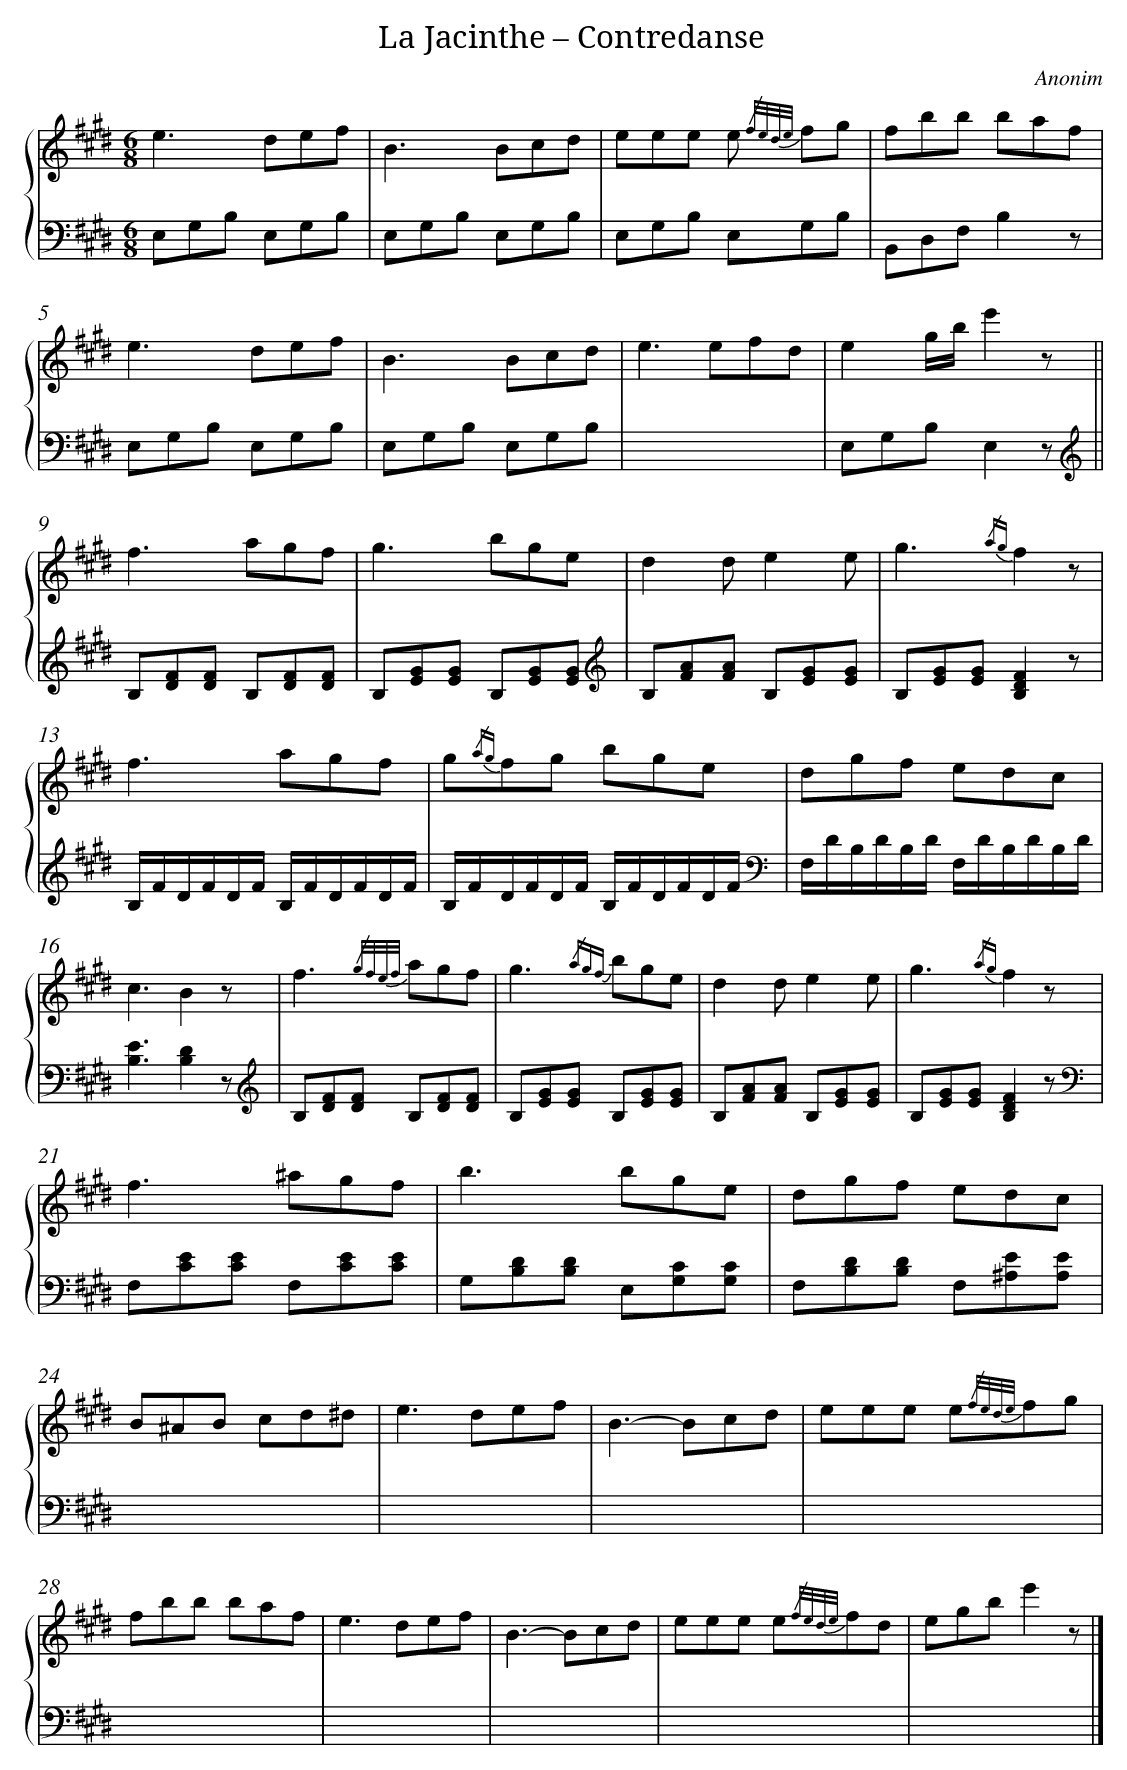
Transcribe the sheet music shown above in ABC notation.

X:1
T: La Jacinthe – Contredanse
C: Anonim
L: 1/8
M: 6/8
%%staves {1 2}
V: 1 clef=treble
V: 2 clef=bass
K: E
[V:1] e2>d2ef |
[V:2] E,G,B, E,G,B, |
[V:1] B2>B2cd |
[V:2] E,G,B, E,G,B, |
[V:1] eee e {/f/e/d/e/} fg |
[V:2] E,G,B, E,G,B, |
[V:1] fbb baf |
[V:2] B,,D,F,B,2z |
[V:1] e2>d2ef |
[V:2] E,G,B, E,G,B, |
[V:1] B2>B2cd |
[V:2] E,G,B, E,G,B, |
[V:1] e2>e2fd |
[V:2] x6 |
[V:1] e2g/b/e'2z ||
[V:2] E,G,B,E,2z ||
[V:1] f2>a2gf |
[V:2] [K:clef=treble]B,[FD][FD] B,[FD][FD] |
[V:1] g2>b2ge |
[V:2] B,[GE][GE] B,[GE][GE] |
[V:1] d2de2e |
[V:2] [K:clef=treble]B,[AF][AF] B,[GE][GE] |
[V:1] g3{/ag}f2z |
[V:2] B,[GE][GE][F2D2B,2]z |
[V:1] f2>a2gf |
[V:2] B,/F/D/F/D/F/ B,/F/D/F/D/F/ |
[V:1] g{/ag}fg bge |
[V:2] B,/F/D/F/D/F/ B,/F/D/F/D/F/[K:clef=bass] |
[V:1] dgf edc |
[V:2] F,/D/B,/D/B,/D/ F,/D/B,/D/B,/D/ |
[V:1] c3B2z |
[V:2] [E3B,3][D2B,2]z[K:clef=treble] |
[V:1] f2>{/g/f/e/f/} a2gf |
[V:2] B,[FD][FD] B,[FD][FD] |
[V:1] g2>{/agf} b2ge |
[V:2] B,[GE][GE] B,[GE][GE] |
[V:1] d2de2e |
[V:2] B,[AF][AF] B,[GE][GE] |
[V:1] g3{/ag}f2z |
[V:2] B,[GE][GE][F2D2B,2]z[K:clef=bass] |
[V:1] f2>^a2gf |
[V:2] F,[EC][EC] F,[EC][EC] |
[V:1] b2>b2ge |
[V:2] G,[DB,][DB,] E,[CG,][CG,] |
[V:1] dgf edc |
[V:2] F,[DB,][DB,] F,[E^A,][EA,] |
[V:1] B^AB cd^d |
[V:2] x6 |
[V:1] e2>d2ef |
[V:2] x6 |
[V:1] B2>-B2cd |
[V:2] x6 |
[V:1] eee e{/f/e/d/e/}fg |
[V:2] x6 |
[V:1] fbb baf |
[V:2] x6 |
[V:1] e2>d2ef |
[V:2] x6 |
[V:1] B2>-B2cd |
[V:2] x6 |
[V:1] eee e{/f/e/d/e/}fd |
[V:2] x6 |
[V:1] egbe'2z |]
[V:2] x6 |]
